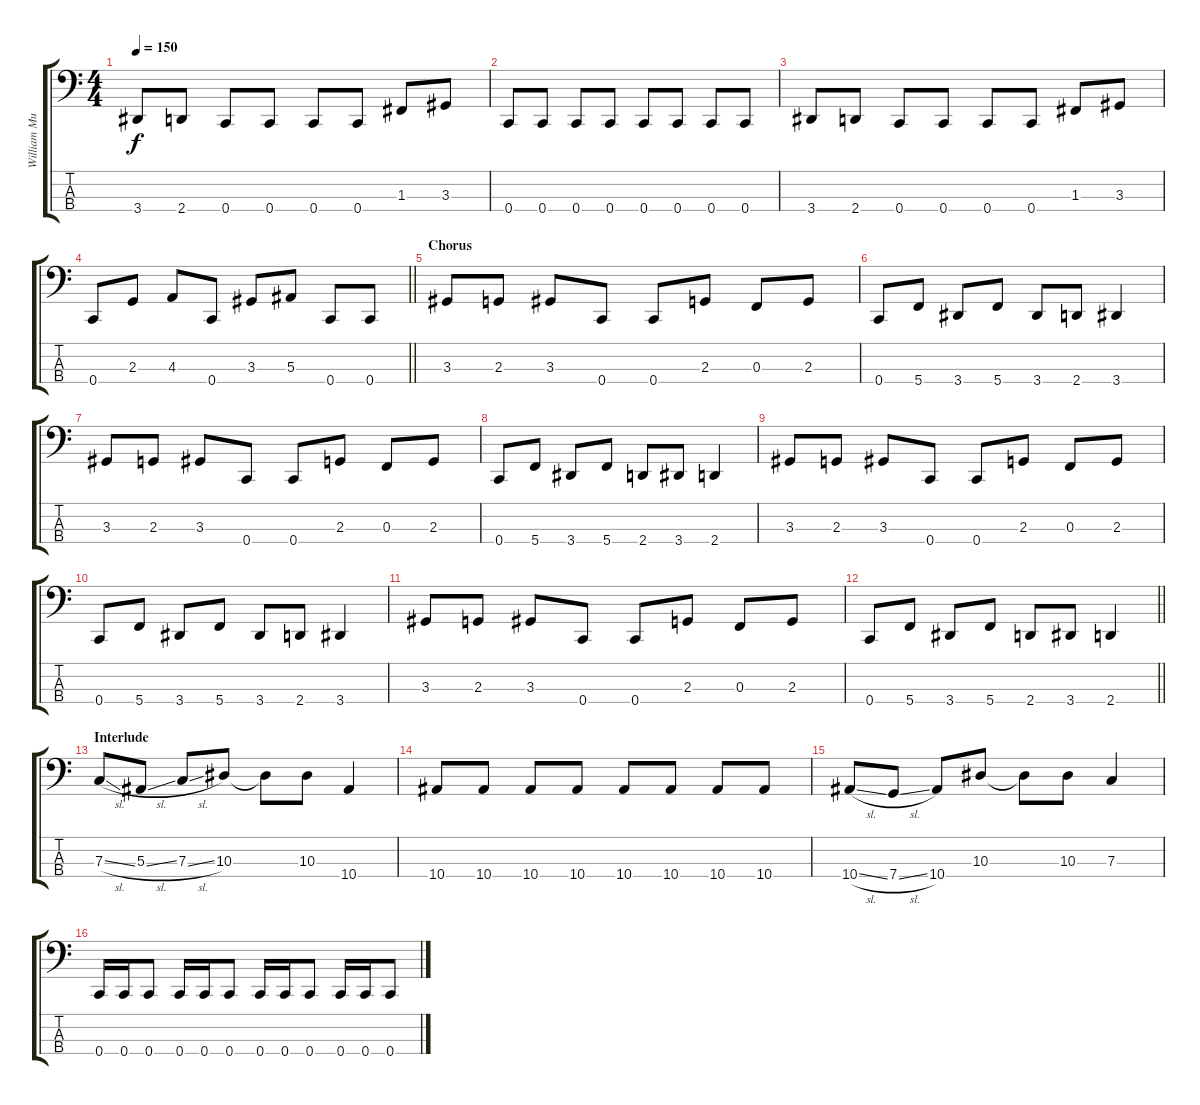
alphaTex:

\track ("William Murderface (Bass)" "William Mu") {instrument electricbasspick}
\staff {score tabs}
\tuning (Eb2 Bb1 F1 C1) {hide}
\ts (4 4)
\tempo 150
\clef f4
\ks c
3.4.8{dy f} 2.4.8 0.4.8 0.4.8 0.4.8 0.4.8 1.3.8 3.3.8 |
0.4.8 0.4.8 0.4.8 0.4.8 0.4.8 0.4.8 0.4.8 0.4.8 |
3.4.8 2.4.8 0.4.8 0.4.8 0.4.8 0.4.8 1.3.8 3.3.8 |
\barLineRight lightlight
0.4.8 2.3.8 4.3.8 0.4.8 3.3.8 5.3.8 0.4.8 0.4.8 |
\section ("" "Chorus")
3.3.8 2.3.8 3.3.8 0.4.8 0.4.8 2.3.8 0.3.8 2.3.8 |
0.4.8 5.4.8 3.4.8 5.4.8 3.4.8 2.4.8 3.4.4 |
3.3.8 2.3.8 3.3.8 0.4.8 0.4.8 2.3.8 0.3.8 2.3.8 |
0.4.8 5.4.8 3.4.8 5.4.8 2.4.8 3.4.8 2.4.4 |
3.3.8 2.3.8 3.3.8 0.4.8 0.4.8 2.3.8 0.3.8 2.3.8 |
0.4.8 5.4.8 3.4.8 5.4.8 3.4.8 2.4.8 3.4.4 |
3.3.8 2.3.8 3.3.8 0.4.8 0.4.8 2.3.8 0.3.8 2.3.8 |
\barLineRight lightlight
0.4.8 5.4.8 3.4.8 5.4.8 2.4.8 3.4.8 2.4.4 |
\section ("" "Interlude")
7.3{sl}.8 5.3{sl}.8 7.3{sl}.8 10.3.8 10.3{t}.8 10.3.8 10.4.4 |
10.4.8 10.4.8 10.4.8 10.4.8 10.4.8 10.4.8 10.4.8 10.4.8 |
10.4{sl}.8 7.4{sl}.8 10.4.8 10.3.8 10.3{t}.8 10.3.8 7.3.4 |
0.4.16 0.4.16 0.4.8 0.4.16 0.4.16 0.4.8 0.4.16 0.4.16 0.4.8 0.4.16 0.4.16 0.4.8
